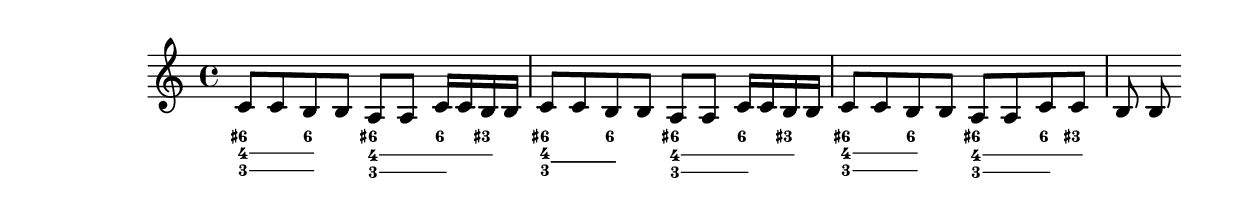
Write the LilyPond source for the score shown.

%% DO NOT EDIT this file manually; it is automatically
%% generated from LSR http://lsr.dsi.unimi.it
%% Make any changes in LSR itself, or in Documentation/snippets/new/ ,
%% and then run scripts/auxiliar/makelsr.py
%%
%% This file is in the public domain.
\version "2.12.2"

\header {
  lsrtags = "chords, tweaks-and-overrides"

%% Translation of GIT committish: 59caa3adce63114ca7972d18f95d4aadc528ec3d
  texidoces = "
Allí donde se utilicen líneas extensoras para el bajo cifrado mediante
el establecimiento de @code{useBassFigureExtenders} al valor
verdadero, las parejas de líneas extensoras congruentes se centran
verticalmente si el valor de @code{figuredBassCenterContinuations}
tiene el valor verdadero.

"
  doctitlees = "Centrado vertical de las líneas de bajo cifrado emparejadas"



  texidoc = "
Where figured bass extender lines are being used by setting
@code{useBassFigureExtenders} to true, pairs of congruent figured bass
extender lines are vertically centered if
@code{figuredBassCenterContinuations} is set to true.

"
  doctitle = "Vertically centering paired figured bass extenders"
} % begin verbatim

<<
  \relative c' {
    c8 c b b a a c16 c b b
    c8 c b b a a c16 c b b
    c8 c b b a a c c b b
  }
  \figures {
    \set useBassFigureExtenders = ##t
    <6+ 4 3>4 <6 4 3>8 r
    <6+ 4 3>4 <6 4 3>8 <4 3+>16 r
    \set figuredBassCenterContinuations = ##t
    <6+ 4 3>4 <6 4 3>8 r
    <6+ 4 3>4 <6 4 3>8 <4 3+>16 r
    \set figuredBassCenterContinuations = ##f
    <6+ 4 3>4 <6 4 3>8 r
    <6+ 4 3>4 <6 4 3>8 <4 3+>8
  }
>>

